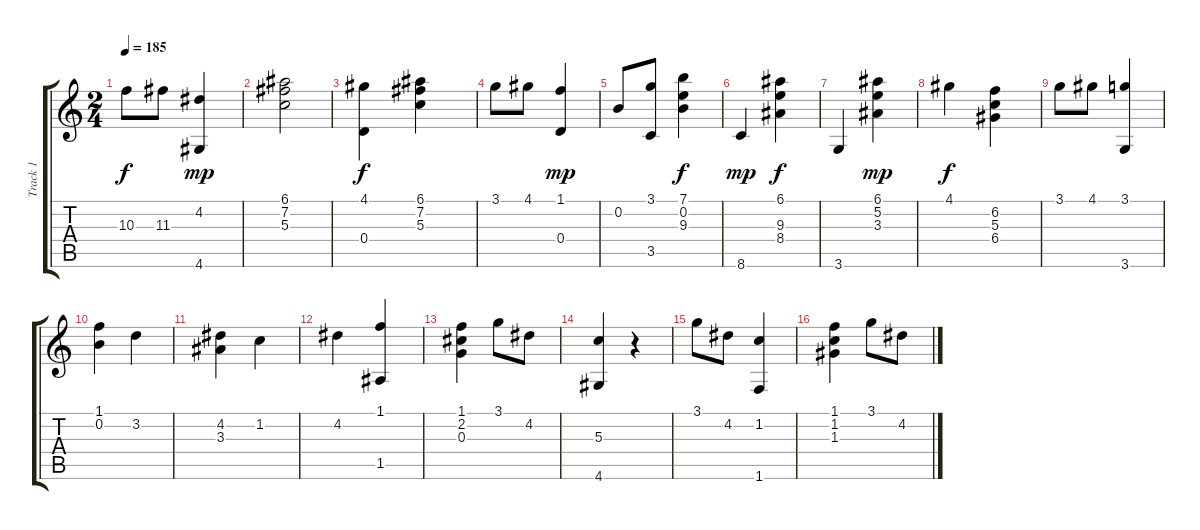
\track ("Track 1" "Track 1") {instrument acousticguitarnylon}
\staff {score tabs}
\tuning (E4 B3 G3 D3 A2 E2) {hide}
\ts (2 4)
\tempo 185
\clef g2
\ks c
10.3.8{dy f} 11.3.8 (4.2 4.6).4{dy mp} |
(6.1 7.2 5.3).2 |
(4.1 0.4).4{dy f} (6.1 7.2 5.3).4 |
3.1.8 4.1.8 (1.1 0.4).4{dy mp} |
0.2.8 (3.1 3.5).8 (7.1 0.2 9.3).4{dy f} |
8.6.4{dy mp} (6.1 9.3 8.4).4{dy f} |
3.6.4 (6.1 5.2 3.3).4{dy mp} |
4.1.4{dy f} (6.2 5.3 6.4).4 |
3.1.8 4.1.8 (3.1 3.6).4 |
(1.1 0.2).4 3.2.4 |
(4.2 3.3).4 1.2.4 |
4.2.4 (1.1 1.5).4 |
(1.1 2.2 0.3).4 3.1.8 4.2.8 |
(5.3 4.6).4 r.4 |
3.1.8 4.2.8 (1.2 1.6).4 |
(1.1 1.2 1.3).4 3.1.8 4.2.8
